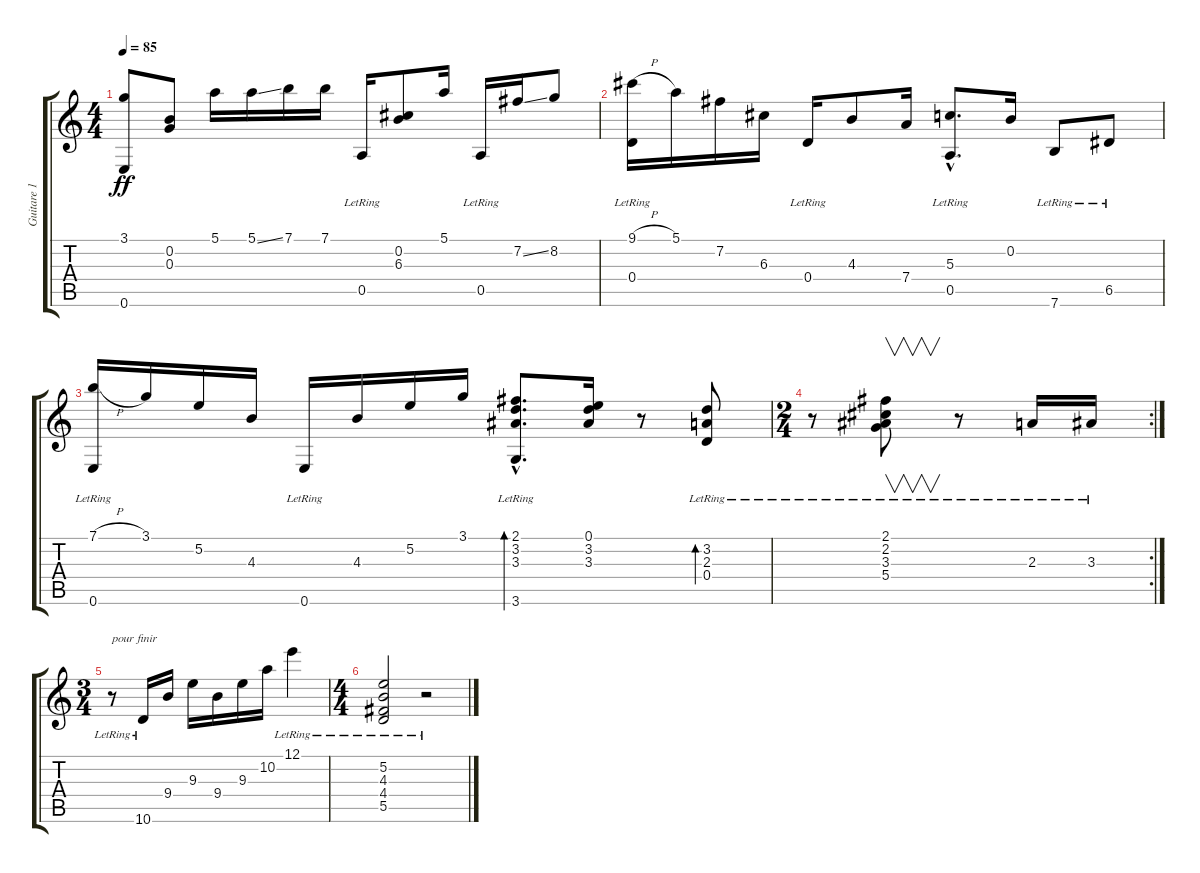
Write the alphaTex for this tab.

\track ("Guitare 1" "Guitare 1") {instrument acousticguitarnylon}
\staff {score tabs}
\tuning (E4 B3 G3 D3 A2 E2) {hide}
\ts (4 4)
\tempo 85
\clef g2
\ks c
(3.1 0.6).8{dy ff} (0.2 0.3).8 5.1.16 5.1{ss}.16 7.1.16 7.1.16 0.5{lr}.16 (0.2 6.3).8 5.1.16 0.5{lr}.16 7.2{ss}.16 8.2.8 |
(9.1{h} 0.4{lr}).16 5.1.16 7.2.16 6.3.16 0.4{lr}.16 4.3.8 7.4.16 (5.3{hac} 0.5{hac lr}).8{d} 0.2.16 7.6{lr}.8 6.5{lr}.8 |
(7.1{h} 0.6{lr}).16 3.1.16 5.2.16 4.3.16 0.6{lr}.16 4.3.16 5.2.16 3.1.16 (2.1{hac} 3.2{hac lr} 3.3{hac lr} 3.6{hac lr}).8{d bd 120} (0.1 3.2 3.3).16 r.8 (3.2{lr} 2.3{lr} 0.4{lr}).8{bd 120} |
\rc 2
\ts (2 4)
r.8 (2.1{lr} 2.2{lr} 3.3{lr} 5.4{lr}).8{v} r.8 2.3{lr}.16 3.3{lr}.16 |
\ts (3 4)
r.8{txt "pour finir"} 10.6{lr}.16 9.4.16 9.3.16 9.4.16 9.3.16 10.2.16 12.1{lr}.4 |
\ts (4 4)
(5.2 4.3{lr} 4.4{lr} 5.5{lr}).2 r.2
